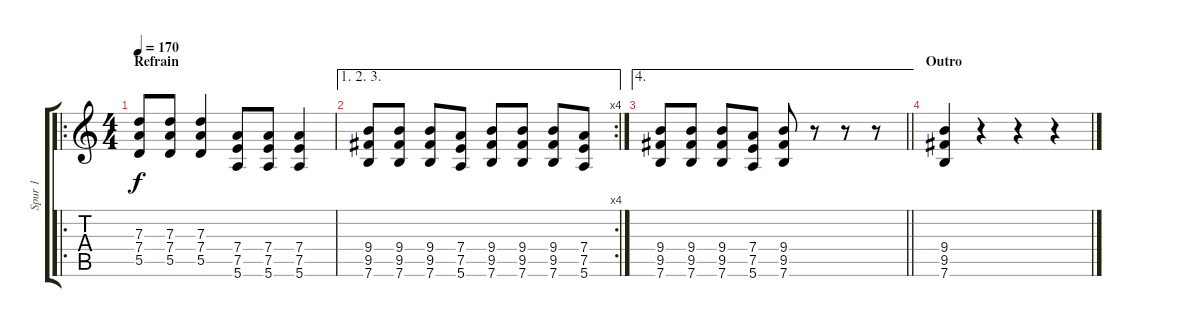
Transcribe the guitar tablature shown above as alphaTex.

\track ("Spur 1" "Spur 1") {instrument distortionguitar}
\staff {score tabs}
\tuning (E4 B3 G3 D3 A2 E2) {hide}
\ro
\ts (4 4)
\section ("" "Refrain")
\tempo 170
\clef g2
\ks c
(7.3 7.4 5.5).8{dy f} (7.3 7.4 5.5).8 (7.3 7.4 5.5).4 (7.4 7.5 5.6).8 (7.4 7.5 5.6).8 (7.4 7.5 5.6).4 |
\ae (1 2 3)
\rc 4
(9.4 9.5 7.6).8 (9.4 9.5 7.6).8 (9.4 9.5 7.6).8 (7.4 7.5 5.6).8 (9.4 9.5 7.6).8 (9.4 9.5 7.6).8 (9.4 9.5 7.6).8 (7.4 7.5 5.6).8 |
\ae 4
\barLineRight lightlight
(9.4 9.5 7.6).8 (9.4 9.5 7.6).8 (9.4 9.5 7.6).8 (7.4 7.5 5.6).8 (9.4 9.5 7.6).8 r.8 r.8 r.8 |
\section ("" "Outro")
(9.4 9.5 7.6).4 r.4 r.4 r.4
